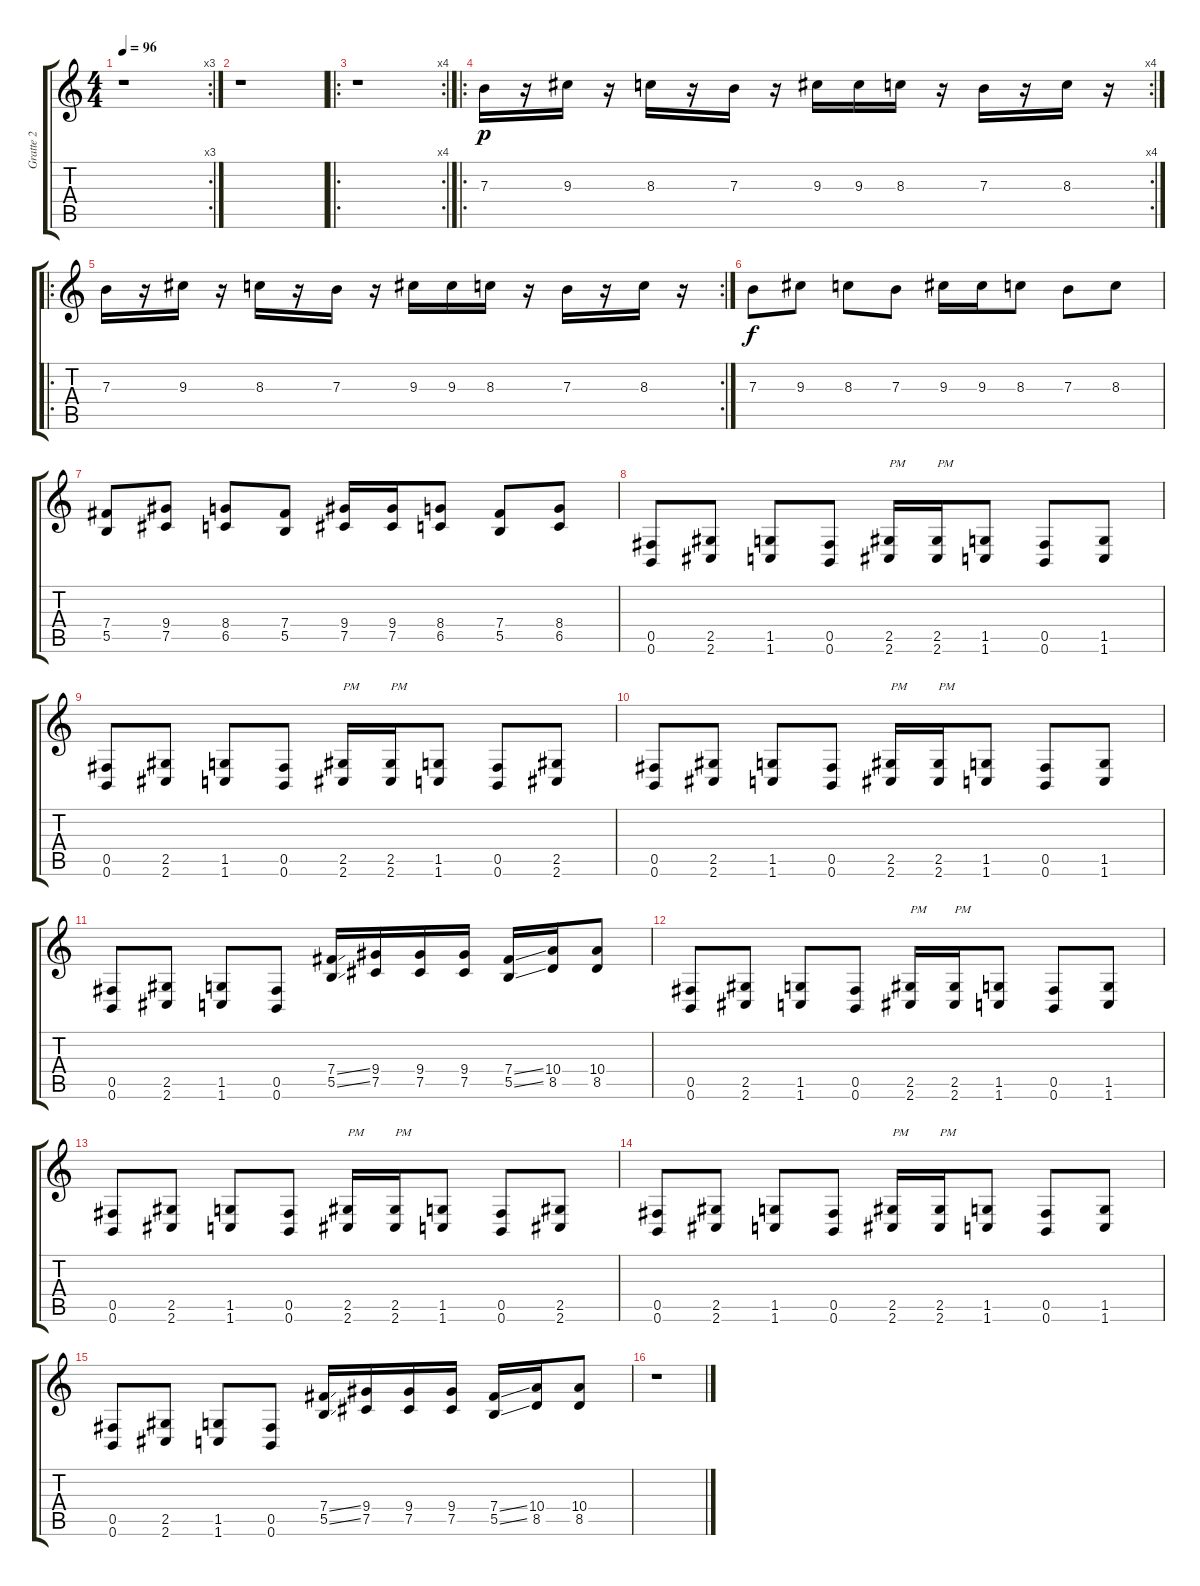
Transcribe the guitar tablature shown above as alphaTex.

\track ("Gratte 2" "Gratte 2") {instrument distortionguitar}
\staff {score tabs}
\tuning (Db4 Ab3 E3 B2 Gb2 B1) {hide}
\rc 3
\ts (4 4)
\tempo 96
\clef g2
\ks c
r.1{dy p instrument distortionguitar} |
r.1 |
\ro
\rc 4
r.1 |
\ro
\rc 4
7.3.16 r.16 9.3.16 r.16 8.3.16 r.16 7.3.16 r.16 9.3.16 9.3.16 8.3.16 r.16 7.3.16 r.16 8.3.16 r.16 |
\ro
\rc 2
7.3.16 r.16 9.3.16 r.16 8.3.16 r.16 7.3.16 r.16 9.3.16 9.3.16 8.3.16 r.16 7.3.16 r.16 8.3.16 r.16 |
7.3.8{dy f} 9.3.8 8.3.8 7.3.8 9.3.16 9.3.16 8.3.8 7.3.8 8.3.8 |
(7.4 5.5).8 (9.4 7.5).8 (8.4 6.5).8 (7.4 5.5).8 (9.4 7.5).16 (9.4 7.5).16 (8.4 6.5).8 (7.4 5.5).8 (8.4 6.5).8 |
(0.5 0.6).8 (2.5 2.6).8 (1.5 1.6).8 (0.5 0.6).8 (2.5 2.6).16{txt "PM"} (2.5 2.6).16{txt "PM"} (1.5 1.6).8 (0.5 0.6).8 (1.5 1.6).8 |
(0.5 0.6).8 (2.5 2.6).8 (1.5 1.6).8 (0.5 0.6).8 (2.5 2.6).16{txt "PM"} (2.5 2.6).16{txt "PM"} (1.5 1.6).8 (0.5 0.6).8 (2.5 2.6).8 |
(0.5 0.6).8 (2.5 2.6).8 (1.5 1.6).8 (0.5 0.6).8 (2.5 2.6).16{txt "PM"} (2.5 2.6).16{txt "PM"} (1.5 1.6).8 (0.5 0.6).8 (1.5 1.6).8 |
(0.5 0.6).8 (2.5 2.6).8 (1.5 1.6).8 (0.5 0.6).8 (7.4{ss} 5.5{ss}).16 (9.4 7.5).16 (9.4 7.5).16 (9.4 7.5).16 (7.4{ss} 5.5{ss}).16 (10.4 8.5).16 (10.4 8.5).8 |
(0.5 0.6).8 (2.5 2.6).8 (1.5 1.6).8 (0.5 0.6).8 (2.5 2.6).16{txt "PM"} (2.5 2.6).16{txt "PM"} (1.5 1.6).8 (0.5 0.6).8 (1.5 1.6).8 |
(0.5 0.6).8 (2.5 2.6).8 (1.5 1.6).8 (0.5 0.6).8 (2.5 2.6).16{txt "PM"} (2.5 2.6).16{txt "PM"} (1.5 1.6).8 (0.5 0.6).8 (2.5 2.6).8 |
(0.5 0.6).8 (2.5 2.6).8 (1.5 1.6).8 (0.5 0.6).8 (2.5 2.6).16{txt "PM"} (2.5 2.6).16{txt "PM"} (1.5 1.6).8 (0.5 0.6).8 (1.5 1.6).8 |
(0.5 0.6).8 (2.5 2.6).8 (1.5 1.6).8 (0.5 0.6).8 (7.4{ss} 5.5{ss}).16 (9.4 7.5).16 (9.4 7.5).16 (9.4 7.5).16 (7.4{ss} 5.5{ss}).16 (10.4 8.5).16 (10.4 8.5).8 |
r.1
